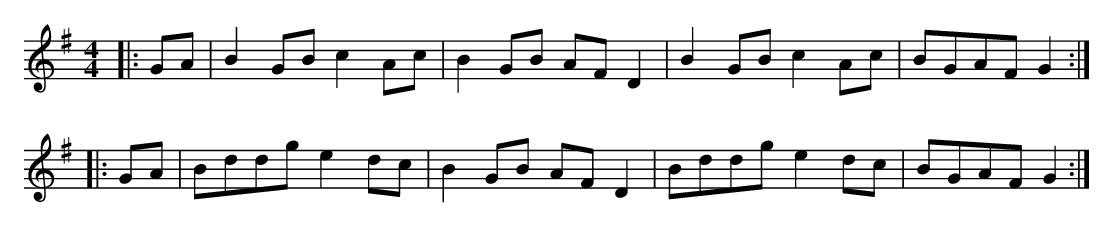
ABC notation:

X:1
M:4/4
K:G
|:GA|B2 GB c2Ac|B2 GB AF D2|B2 GB c2Ac|BGAF G2:|
|:GA|Bddg e2dc|B2 GB AF D2|Bddg e2dc|BGAF G2:|
